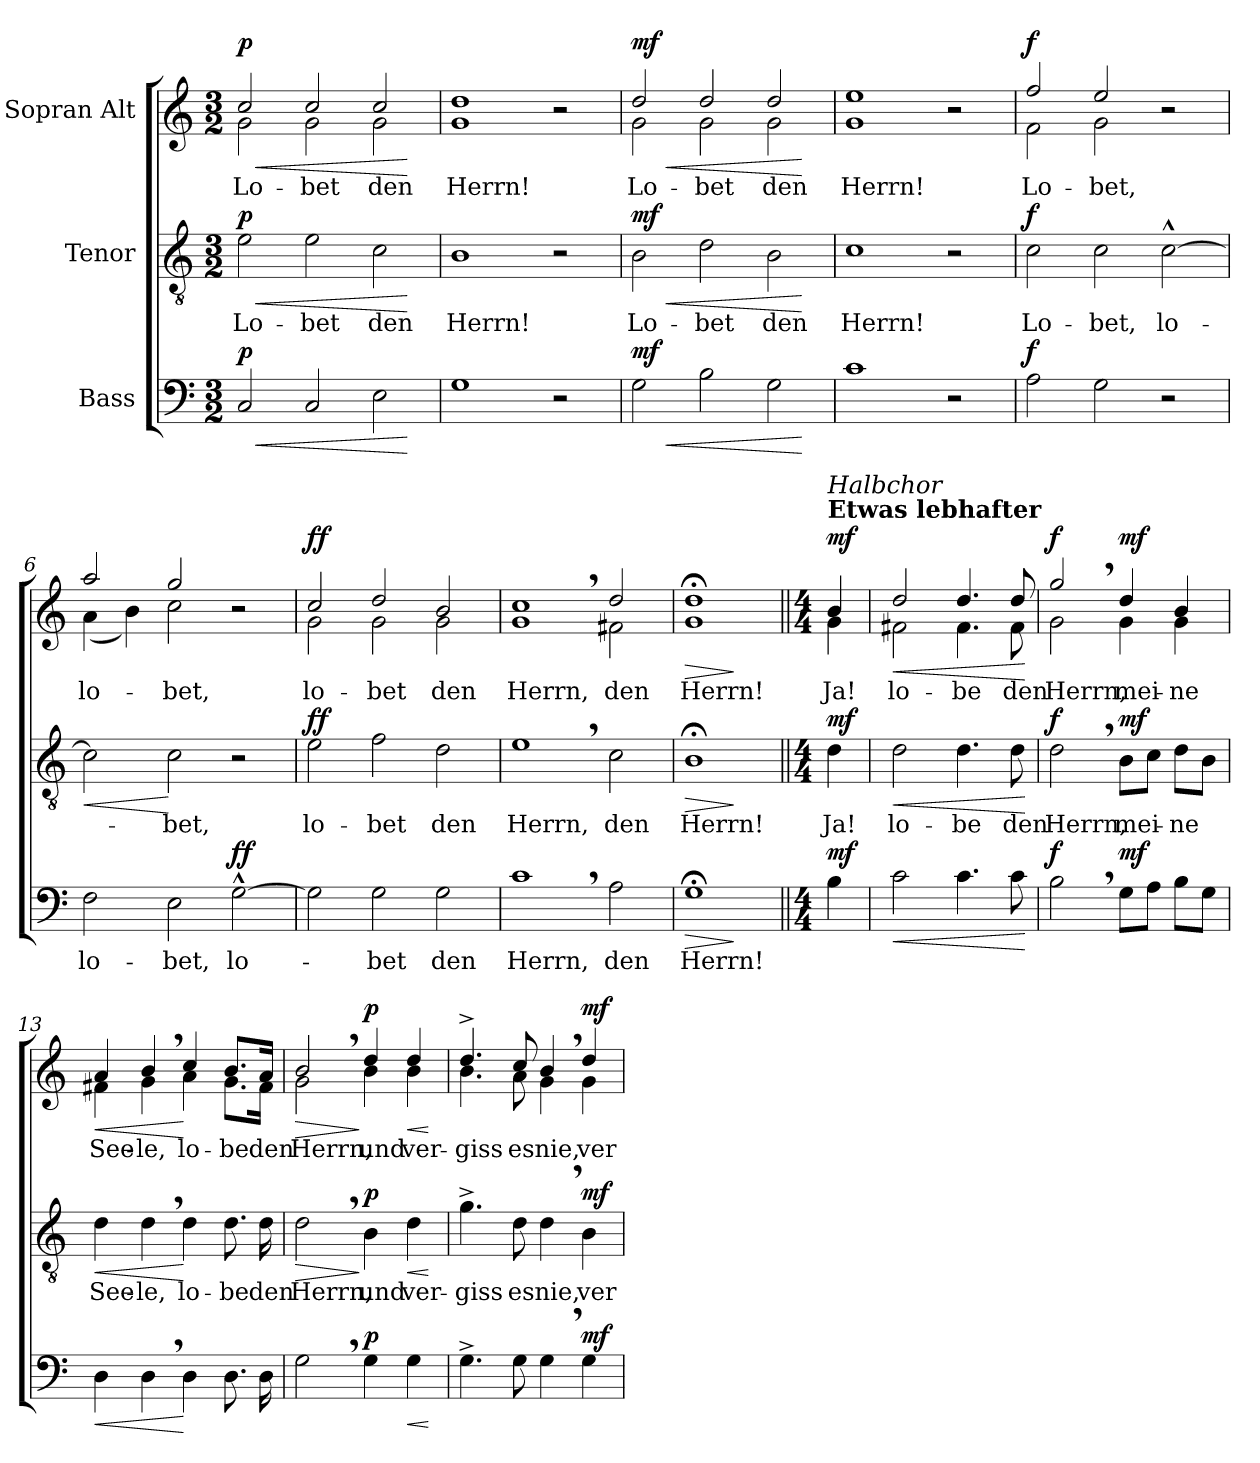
**kern	**text	**dynam	**kern	**text	**dynam	**kern	**text	**dynam
*part3	*part3	*part3	*part2	*part2	*part2	*part1	*part1	*part1
*staff3	*staff3	*staff3	*staff2	*staff2	*staff2	*staff1	*staff1	*staff1
*I"Bass	*	*	*I"Tenor	*	*	*I"Sopran Alt	*	*
*clefF4	*	*	*clefGv2	*	*	*clefG2	*	*
*k[]	*	*	*k[]	*	*	*k[]	*	*
*M3/2	*	*	*M3/2	*	*	*M3/2	*	*
=1	=1	=1	=1	=1	=1	=1	=1	=1
!	!	!	!	!	!	!LO:TX:a:B:t=Langsam und kräftig	!	!
!	!	!LO:HP:b	!	!	!LO:HP:b	!	!	!LO:HP:b
*	*	*	*	*	*	*^	*	*
!	!	!LO:DY:n=1:a	!	!	!LO:DY:n=1:a	!	!	!	!LO:DY:n=1:a
2C/	.	< p	2e\	Lo-	< p	2cc/	2g\	Lo-	< p
2C/	.	.	2e\	-bet	.	2cc/	2g\	-bet	.
2E\	.	.	2c\	den	.	2cc/	2g\	den	.
*	*	*	*	*	*	*v	*v	*	*
.	.	[	.	.	[	.	.	[
=2	=2	=2	=2	=2	=2	=2	=2	=2
*	*	*	*	*	*	*^	*	*
1G	.	.	1B	Herrn!	.	1dd	1g	Herrn!	.
2r	.	.	2r	.	.	2r	2ryy	.	.
=3	=3	=3	=3	=3	=3	=3	=3	=3	=3
!	!	!LO:HP:b	!	!	!LO:HP:b	!	!	!	!LO:HP:b
!	!	!LO:DY:n=1:a	!	!	!LO:DY:n=1:a	!	!	!	!LO:DY:n=1:a
2G\	.	< mf	2B\	Lo-	< mf	2dd/	2g\	Lo-	< mf
2B\	.	.	2d\	-bet	.	2dd/	2g\	-bet	.
2G\	.	.	2B\	den	.	2dd/	2g\	den	.
*	*	*	*	*	*	*v	*v	*	*
.	.	[	.	.	[	.	.	[
=4	=4	=4	=4	=4	=4	=4	=4	=4
*	*	*	*	*	*	*^	*	*
1c	.	.	1c	Herrn!	.	1ee	1g	Herrn!	.
2r	.	.	2r	.	.	2r	2ryy	.	.
=5	=5	=5	=5	=5	=5	=5	=5	=5	=5
!	!	!LO:DY:a	!	!	!LO:DY:a	!	!	!	!LO:DY:a
2A\	.	f	2c\	Lo-	f	2ff/	2f\	Lo-	f
2G\	.	.	2c\	-bet,	.	2ee/	2g\	-bet,	.
2r	.	.	[2c^^\	lo-	.	2r	2ryy	.	.
=6	=6	=6	=6	=6	=6	=6	=6	=6	=6
!	!	!	!	!	!LO:HP:b	!	!	!	!
2F\	lo-	.	2c\]	.	<	2aa/	(4a\	lo-	.
.	.	.	.	.	.	.	4b\)	.	.
2E\	-bet,	.	2c\	-bet,	[	2gg/	2cc\	-bet,	.
!	!	!LO:DY:a	!	!	!	!	!	!	!
[2G^^\	lo-	ff	2r	.	.	2r	2ryy	.	.
=7	=7	=7	=7	=7	=7	=7	=7	=7	=7
!	!	!	!	!	!LO:DY:a	!	!	!	!LO:DY:a
2G\]	.	.	2e\	lo-	ff	2cc/	2g\	lo-	ff
2G\	-bet	.	2f\	-bet	.	2dd/	2g\	-bet	.
2G\	den	.	2d\	den	.	2b/	2g\	den	.
!!LO:LB:g=z	!!
=8	=8	=8	=8	=8	=8	=8	=8	=8	=8
1c,	Herrn,	.	1e,	Herrn,	.	1cc,	1g	Herrn,	.
2A\	den	.	2c\	den	.	2dd/	2f#X\	den	.
=9	=9	=9	=9	=9	=9	=9	=9	=9	=9
!	!	!LO:HP:b	!	!	!LO:HP:b	!	!	!	!LO:HP:b
1G;<	Herrn!	>	1B;<	Herrn!	>	1dd;<	1g	Herrn!	>
*	*	*	*	*	*	*v	*v	*	*
.	.	]	.	.	]	.	.	]
=10||	=10||	=10||	=10||	=10||	=10||	=10||	=10||	=10||
*M4/4	*	*	*M4/4	*	*	*M4/4	*	*
*	*	*	*	*	*	*^	*	*
!	!	!	!	!	!	!LO:TX:a:B:t=Etwas lebhafter	!	!	!
!	!	!	!	!	!	!LO:TX:a:i:t=Halbchor	!	!	!
!	!	!LO:DY:a	!	!	!LO:DY:a	!	!	!	!LO:DY:a
4B\	.	mf	4d\	Ja!	mf	4b/	4g\	Ja!	mf
=11	=11	=11	=11	=11	=11	=11	=11	=11	=11
!	!	!LO:HP:b	!	!	!LO:HP:b	!	!	!	!LO:HP:b
2c\	.	<	2d\	lo-	<	2dd/	2f#X\	lo-	<
4.c\	.	.	4.d\	-be	.	4.dd/	4.f#\	-be	.
8c\	.	.	8d\	den	.	8dd/	8f#\	den	.
*	*	*	*	*	*	*v	*v	*	*
.	.	[	.	.	[	.	.	[
=12	=12	=12	=12	=12	=12	=12	=12	=12
*	*	*	*	*	*	*^	*	*
!	!	!LO:DY:a	!	!	!LO:DY:a	!	!	!	!LO:DY:a
2B,\	.	f	2d,\	Herrn,	f	2gg,/	2g\	Herrn,	f
!	!	!LO:DY:a	!	!	!LO:DY:a	!	!	!	!LO:DY:a
8G\L	.	mf	8B\L	mei-	mf	4dd/	4g\	mei-	mf
8A\J	.	.	8c\J	.	.	.	.	.	.
8B\L	.	.	8d\L	-ne	.	4b/	4g\	-ne	.
8G\J	.	.	8B\J	.	.	.	.	.	.
=13	=13	=13	=13	=13	=13	=13	=13	=13	=13
!	!	!LO:HP:b	!	!	!LO:HP:b	!	!	!	!LO:HP:b
4D\	.	<	4d\	See-	<	4a/	4f#X\	See-	<
4D,\	.	.	4d,\	-le,	.	4b,/	4g\	-le,	.
4D\	.	[	4d\	lo-	[	4cc/	4a\	lo-	[
8.D\	.	.	8.d\	-be	.	8.b/L	8.g\L	-be	.
16D\	.	.	16d\	den	.	16a/Jk	16f#\Jk	den	.
!!LO:LB:g=z	!!
=14	=14	=14	=14	=14	=14	=14	=14	=14	=14
!	!	!	!	!	!LO:HP:b	!	!	!	!LO:HP:b
2G,\	.	.	2d,\	Herrn,	>	2b,/	2g\	Herrn,	>
!	!	!LO:DY:a	!	!	!LO:DY:n=1:a	!	!	!	!LO:DY:n=1:a
4G\	.	p	4B\	und	] p	4dd/	4b\	und	] p
!	!	!LO:HP:b	!	!	!LO:HP:b	!	!	!	!LO:HP:b
4G\	.	<	4d\	ver-	<	4dd/	4b\	ver-	<
*	*	*	*	*	*	*v	*v	*	*
.	.	[	.	.	[	.	.	[
=15	=15	=15	=15	=15	=15	=15	=15	=15
*	*	*	*	*	*	*^	*	*
4.G^\	.	.	4.g^\	-giss	.	4.dd^/	4.b\	-giss	.
8G\	.	.	8d\	es	.	8cc/	8a\	es	.
4G,\	.	.	4d,\	nie,	.	4b,/	4g\	nie,	.
!	!	!LO:DY:a	!	!	!LO:DY:a	!	!	!	!LO:DY:a
4G\	.	mf	4B\	ver-	mf	4dd/	4g\	ver-	mf
*	*	*	*	*	*	*v	*v	*	*
=	=	=	=	=	=	=	=	=
*-	*-	*-	*-	*-	*-	*-	*-	*-
